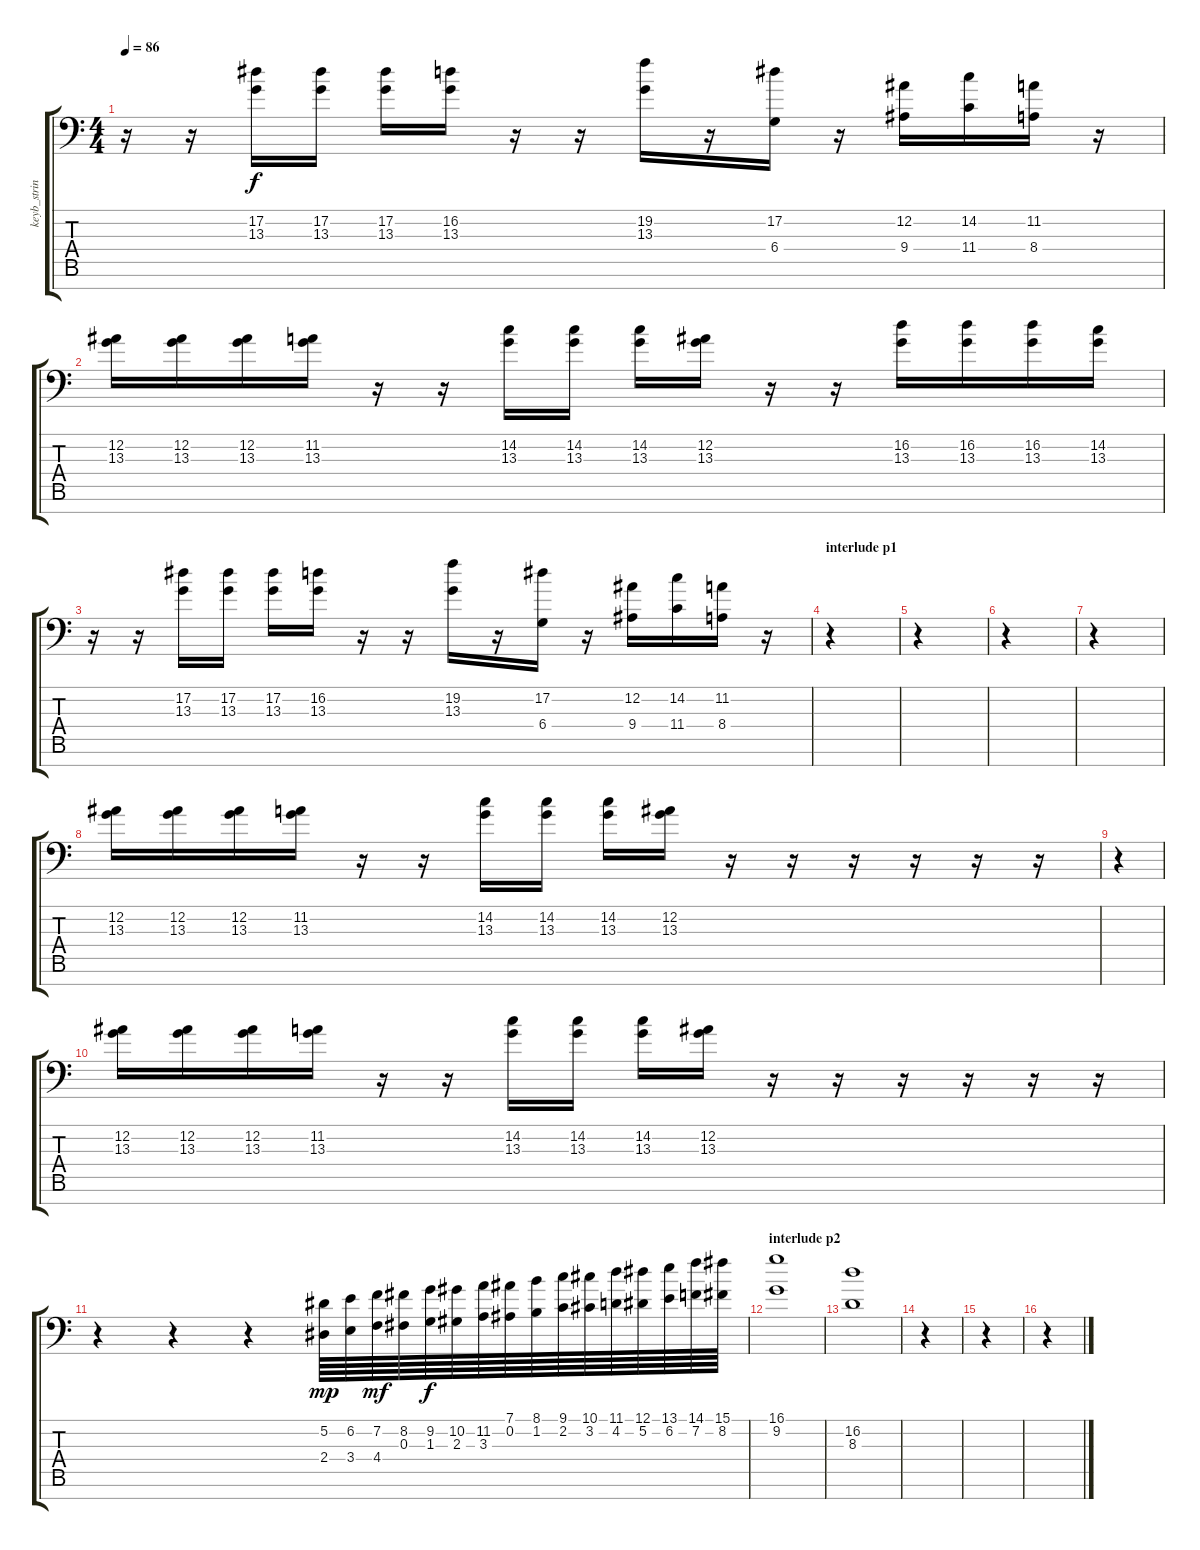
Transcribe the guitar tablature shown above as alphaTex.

\track ("keyb_strings" "keyb_strin") {instrument stringensemble1}
\staff {score tabs}
\tuning (Eb4 Bb3 Gb3 Db3 Ab2 Eb2 Bb1) {hide}
\ts (4 4)
\tempo 86
\clef f4
\ks c
r.16{dy f} r.16 (17.2 13.3).16 (17.2 13.3).16 (17.2 13.3).16 (16.2 13.3).16 r.16 r.16 (19.2 13.3).16 r.16 (17.2 6.4).16 r.16 (12.2 9.4).16 (14.2 11.4).16 (11.2 8.4).16 r.16 |
(12.2 13.3).16 (12.2 13.3).16 (12.2 13.3).16 (11.2 13.3).16 r.16 r.16 (14.2 13.3).16 (14.2 13.3).16 (14.2 13.3).16 (12.2 13.3).16 r.16 r.16 (16.2 13.3).16 (16.2 13.3).16 (16.2 13.3).16 (14.2 13.3).16 |
r.16 r.16 (17.2 13.3).16 (17.2 13.3).16 (17.2 13.3).16 (16.2 13.3).16 r.16 r.16 (19.2 13.3).16 r.16 (17.2 6.4).16 r.16 (12.2 9.4).16 (14.2 11.4).16 (11.2 8.4).16 r.16 |
\section ("" "interlude p1")
r.4 |
r.4 |
r.4 |
r.4 |
(12.2 13.3).16 (12.2 13.3).16 (12.2 13.3).16 (11.2 13.3).16 r.16 r.16 (14.2 13.3).16 (14.2 13.3).16 (14.2 13.3).16 (12.2 13.3).16 r.16 r.16 r.16 r.16 r.16 r.16 |
r.4 |
(12.2 13.3).16 (12.2 13.3).16 (12.2 13.3).16 (11.2 13.3).16 r.16 r.16 (14.2 13.3).16 (14.2 13.3).16 (14.2 13.3).16 (12.2 13.3).16 r.16 r.16 r.16 r.16 r.16 r.16 |
r.4 r.4 r.4 (5.2 2.4).64{dy mp} (6.2 3.4).64 (7.2 4.4).64{dy mf} (8.2 0.3).64 (9.2 1.3).64{dy f} (10.2 2.3).64 (11.2 3.3).64 (7.1 0.2).64 (8.1 1.2).64 (9.1 2.2).64 (10.1 3.2).64 (11.1 4.2).64 (12.1 5.2).64 (13.1 6.2).64 (14.1 7.2).64 (15.1 8.2).64 |
\section ("" "interlude p2")
(16.1 9.2).1 |
(16.2 8.3).1 |
r.4 |
r.4 |
r.4
